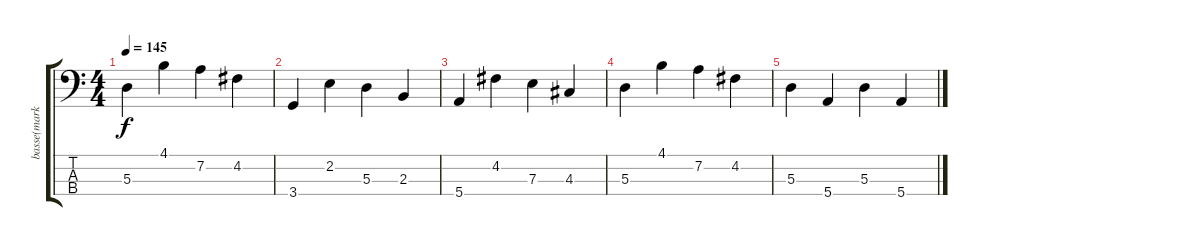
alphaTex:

\track ("basse(mark)" "basse(mark") {instrument electricbasspick}
\staff {score tabs}
\tuning (G2 D2 A1 E1) {hide}
\ts (4 4)
\tempo 145
\clef f4
\ks c
5.3.4{dy f} 4.1.4 7.2.4 4.2.4 |
3.4.4 2.2.4 5.3.4 2.3.4 |
5.4.4 4.2.4 7.3.4 4.3.4 |
5.3.4 4.1.4 7.2.4 4.2.4 |
5.3.4 5.4.4 5.3.4 5.4.4
